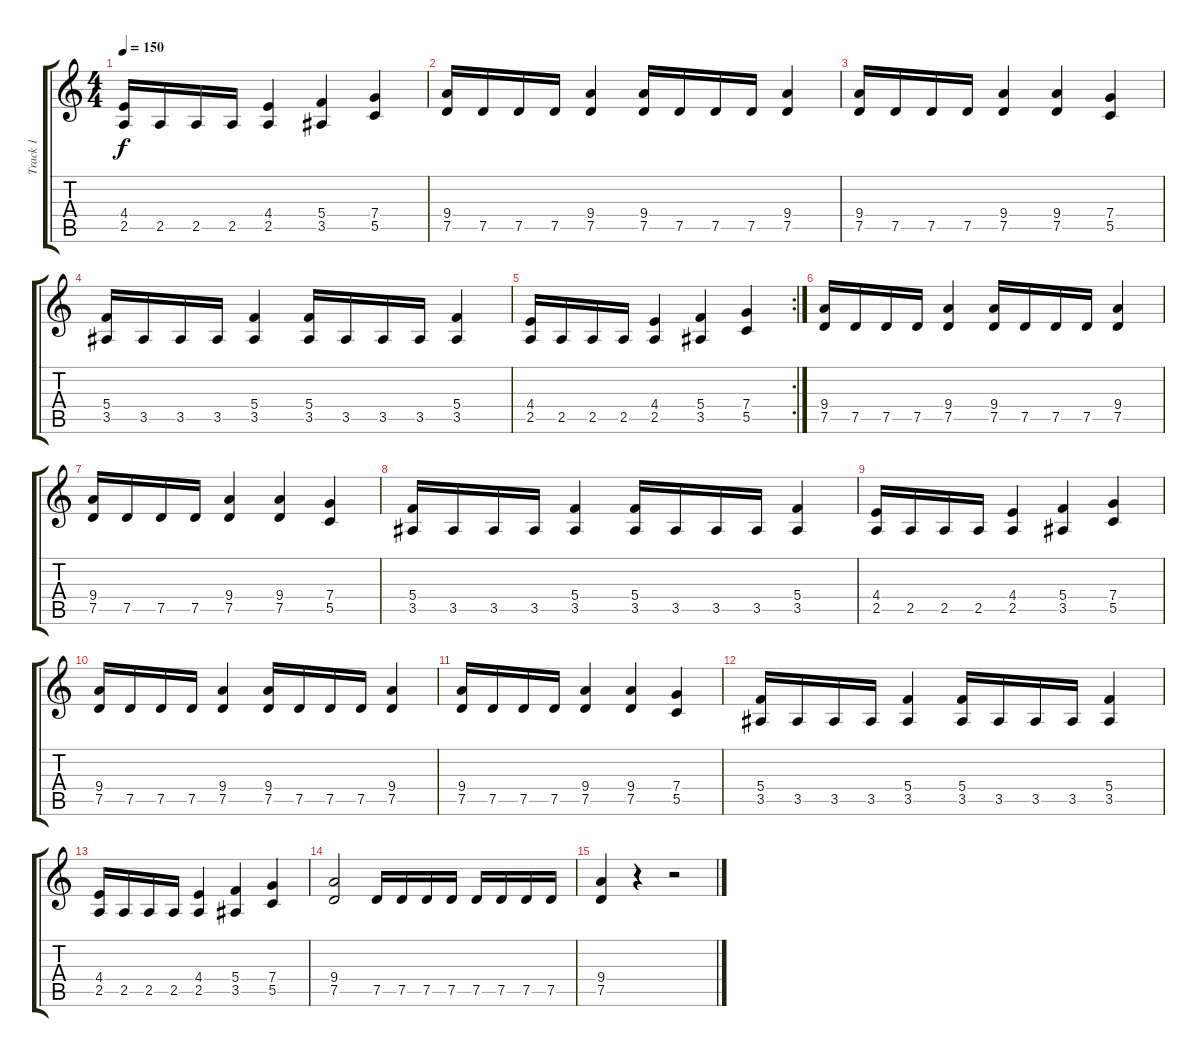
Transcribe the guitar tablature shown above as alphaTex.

\track ("Track 1" "Track 1") {instrument overdrivenguitar}
\staff {score tabs}
\tuning (D4 A3 F3 C3 G2 D2) {hide}
\ts (4 4)
\tempo 150
\clef g2
\ks c
(4.4 2.5).16{dy f} 2.5.16 2.5.16 2.5.16 (4.4 2.5).4 (5.4 3.5).4 (7.4 5.5).4 |
(9.4 7.5).16 7.5.16 7.5.16 7.5.16 (9.4 7.5).4 (9.4 7.5).16 7.5.16 7.5.16 7.5.16 (9.4 7.5).4 |
(9.4 7.5).16 7.5.16 7.5.16 7.5.16 (9.4 7.5).4 (9.4 7.5).4 (7.4 5.5).4 |
(5.4 3.5).16 3.5.16 3.5.16 3.5.16 (5.4 3.5).4 (5.4 3.5).16 3.5.16 3.5.16 3.5.16 (5.4 3.5).4 |
\rc 2
(4.4 2.5).16 2.5.16 2.5.16 2.5.16 (4.4 2.5).4 (5.4 3.5).4 (7.4 5.5).4 |
(9.4 7.5).16 7.5.16 7.5.16 7.5.16 (9.4 7.5).4 (9.4 7.5).16 7.5.16 7.5.16 7.5.16 (9.4 7.5).4 |
(9.4 7.5).16 7.5.16 7.5.16 7.5.16 (9.4 7.5).4 (9.4 7.5).4 (7.4 5.5).4 |
(5.4 3.5).16 3.5.16 3.5.16 3.5.16 (5.4 3.5).4 (5.4 3.5).16 3.5.16 3.5.16 3.5.16 (5.4 3.5).4 |
(4.4 2.5).16 2.5.16 2.5.16 2.5.16 (4.4 2.5).4 (5.4 3.5).4 (7.4 5.5).4 |
(9.4 7.5).16 7.5.16 7.5.16 7.5.16 (9.4 7.5).4 (9.4 7.5).16 7.5.16 7.5.16 7.5.16 (9.4 7.5).4 |
(9.4 7.5).16 7.5.16 7.5.16 7.5.16 (9.4 7.5).4 (9.4 7.5).4 (7.4 5.5).4 |
(5.4 3.5).16 3.5.16 3.5.16 3.5.16 (5.4 3.5).4 (5.4 3.5).16 3.5.16 3.5.16 3.5.16 (5.4 3.5).4 |
(4.4 2.5).16 2.5.16 2.5.16 2.5.16 (4.4 2.5).4 (5.4 3.5).4 (7.4 5.5).4 |
(9.4 7.5).2 7.5.16 7.5.16 7.5.16 7.5.16 7.5.16 7.5.16 7.5.16 7.5.16 |
(9.4 7.5).4 r.4 r.2
